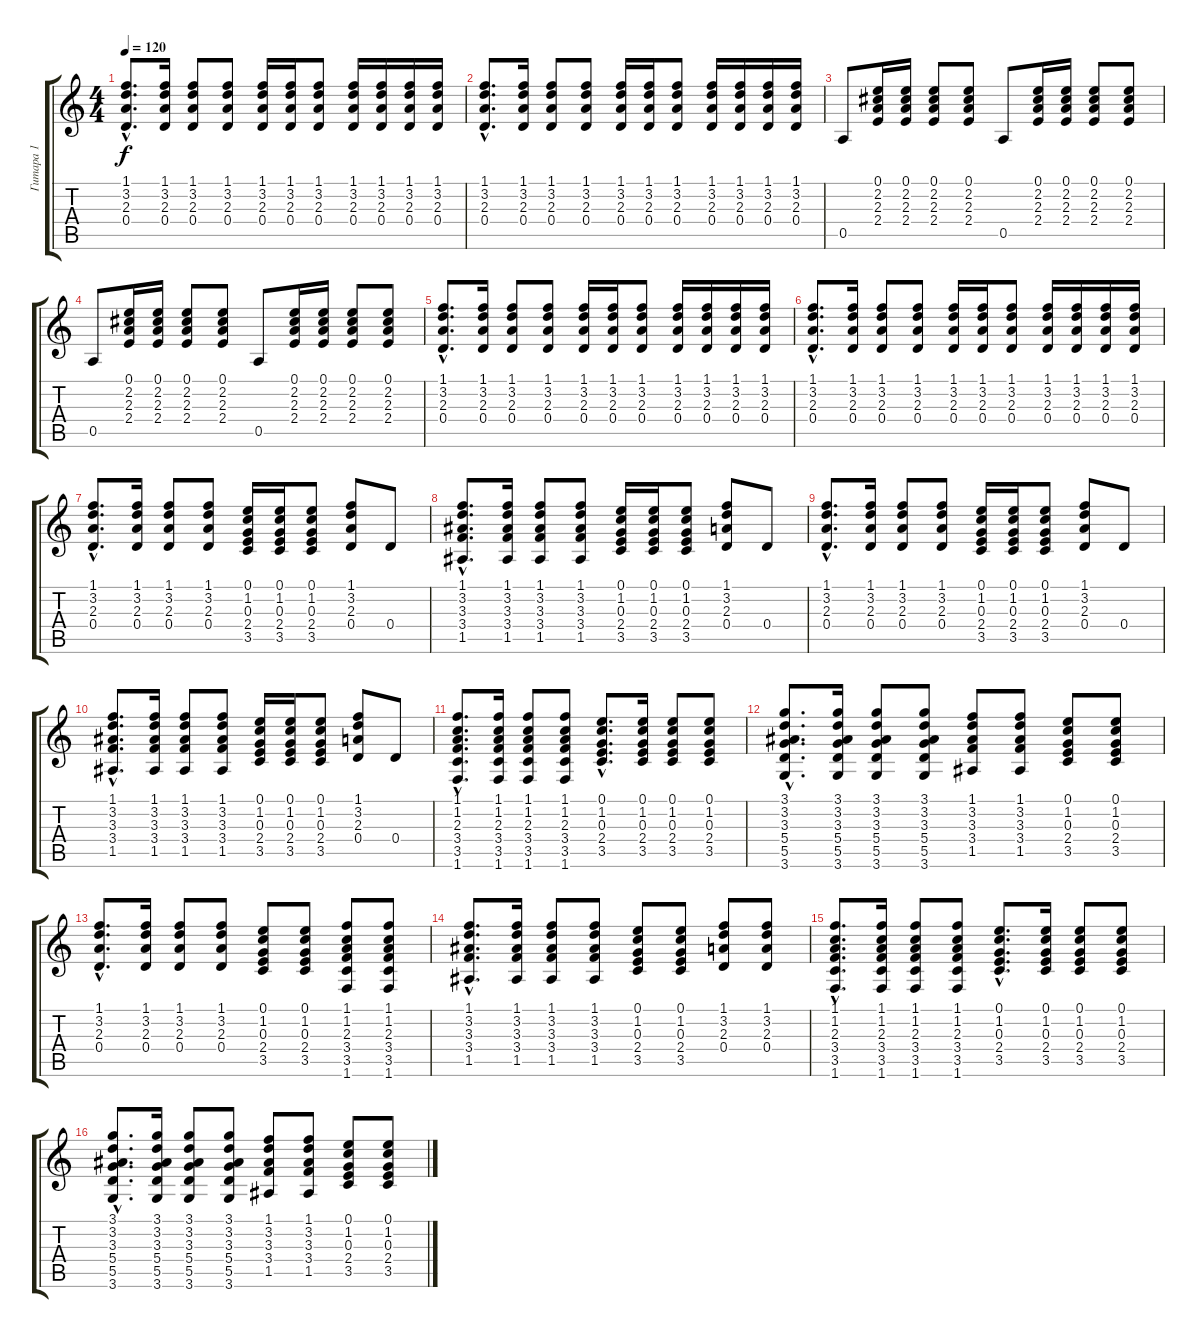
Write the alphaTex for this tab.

\track ("Гитара 1" "Гитара 1") {instrument acousticguitarsteel}
\staff {score tabs}
\tuning (E4 B3 G3 D3 A2 E2) {hide}
\ts (4 4)
\tempo 120
\clef g2
\ks c
(1.1{hac} 3.2{hac} 2.3{hac} 0.4{hac}).8{d dy f} (1.1 3.2 2.3 0.4).16 (1.1 3.2 2.3 0.4).8 (1.1 3.2 2.3 0.4).8 (1.1 3.2 2.3 0.4).16 (1.1 3.2 2.3 0.4).16 (1.1 3.2 2.3 0.4).8 (1.1 3.2 2.3 0.4).16 (1.1 3.2 2.3 0.4).16 (1.1 3.2 2.3 0.4).16 (1.1 3.2 2.3 0.4).16 |
(1.1{hac} 3.2{hac} 2.3{hac} 0.4{hac}).8{d} (1.1 3.2 2.3 0.4).16 (1.1 3.2 2.3 0.4).8 (1.1 3.2 2.3 0.4).8 (1.1 3.2 2.3 0.4).16 (1.1 3.2 2.3 0.4).16 (1.1 3.2 2.3 0.4).8 (1.1 3.2 2.3 0.4).16 (1.1 3.2 2.3 0.4).16 (1.1 3.2 2.3 0.4).16 (1.1 3.2 2.3 0.4).16 |
0.5.8 (0.1 2.2 2.3 2.4).16 (0.1 2.2 2.3 2.4).16 (0.1 2.2 2.3 2.4).8 (0.1 2.2 2.3 2.4).8 0.5.8 (0.1 2.2 2.3 2.4).16 (0.1 2.2 2.3 2.4).16 (0.1 2.2 2.3 2.4).8 (0.1 2.2 2.3 2.4).8 |
0.5.8 (0.1 2.2 2.3 2.4).16 (0.1 2.2 2.3 2.4).16 (0.1 2.2 2.3 2.4).8 (0.1 2.2 2.3 2.4).8 0.5.8 (0.1 2.2 2.3 2.4).16 (0.1 2.2 2.3 2.4).16 (0.1 2.2 2.3 2.4).8 (0.1 2.2 2.3 2.4).8 |
(1.1{hac} 3.2{hac} 2.3{hac} 0.4{hac}).8{d} (1.1 3.2 2.3 0.4).16 (1.1 3.2 2.3 0.4).8 (1.1 3.2 2.3 0.4).8 (1.1 3.2 2.3 0.4).16 (1.1 3.2 2.3 0.4).16 (1.1 3.2 2.3 0.4).8 (1.1 3.2 2.3 0.4).16 (1.1 3.2 2.3 0.4).16 (1.1 3.2 2.3 0.4).16 (1.1 3.2 2.3 0.4).16 |
(1.1{hac} 3.2{hac} 2.3{hac} 0.4{hac}).8{d} (1.1 3.2 2.3 0.4).16 (1.1 3.2 2.3 0.4).8 (1.1 3.2 2.3 0.4).8 (1.1 3.2 2.3 0.4).16 (1.1 3.2 2.3 0.4).16 (1.1 3.2 2.3 0.4).8 (1.1 3.2 2.3 0.4).16 (1.1 3.2 2.3 0.4).16 (1.1 3.2 2.3 0.4).16 (1.1 3.2 2.3 0.4).16 |
(1.1{hac} 3.2{hac} 2.3{hac} 0.4{hac}).8{d} (1.1 3.2 2.3 0.4).16 (1.1 3.2 2.3 0.4).8 (1.1 3.2 2.3 0.4).8 (0.1 1.2 0.3 2.4 3.5).16 (0.1 1.2 0.3 2.4 3.5).16 (0.1 1.2 0.3 2.4 3.5).8 (1.1 3.2 2.3 0.4).8 0.4.8 |
(1.1{hac} 3.2{hac} 3.3{hac} 3.4{hac} 1.5{hac}).8{d} (1.1 3.2 3.3 3.4 1.5).16 (1.1 3.2 3.3 3.4 1.5).8 (1.1 3.2 3.3 3.4 1.5).8 (0.1 1.2 0.3 2.4 3.5).16 (0.1 1.2 0.3 2.4 3.5).16 (0.1 1.2 0.3 2.4 3.5).8 (1.1 3.2 2.3 0.4).8 0.4.8 |
(1.1{hac} 3.2{hac} 2.3{hac} 0.4{hac}).8{d} (1.1 3.2 2.3 0.4).16 (1.1 3.2 2.3 0.4).8 (1.1 3.2 2.3 0.4).8 (0.1 1.2 0.3 2.4 3.5).16 (0.1 1.2 0.3 2.4 3.5).16 (0.1 1.2 0.3 2.4 3.5).8 (1.1 3.2 2.3 0.4).8 0.4.8 |
(1.1{hac} 3.2{hac} 3.3{hac} 3.4{hac} 1.5{hac}).8{d} (1.1 3.2 3.3 3.4 1.5).16 (1.1 3.2 3.3 3.4 1.5).8 (1.1 3.2 3.3 3.4 1.5).8 (0.1 1.2 0.3 2.4 3.5).16 (0.1 1.2 0.3 2.4 3.5).16 (0.1 1.2 0.3 2.4 3.5).8 (1.1 3.2 2.3 0.4).8 0.4.8 |
(1.1{hac} 1.2{hac} 2.3{hac} 3.4{hac} 3.5{hac} 1.6{hac}).8{d} (1.1 1.2 2.3 3.4 3.5 1.6).16 (1.1 1.2 2.3 3.4 3.5 1.6).8 (1.1 1.2 2.3 3.4 3.5 1.6).8 (0.1{hac} 1.2{hac} 0.3{hac} 2.4{hac} 3.5{hac}).8{d} (0.1 1.2 0.3 2.4 3.5).16 (0.1 1.2 0.3 2.4 3.5).8 (0.1 1.2 0.3 2.4 3.5).8 |
(3.1{hac} 3.2{hac} 3.3{hac} 5.4{hac} 5.5{hac} 3.6{hac}).8{d} (3.1 3.2 3.3 5.4 5.5 3.6).16 (3.1 3.2 3.3 5.4 5.5 3.6).8 (3.1 3.2 3.3 5.4 5.5 3.6).8 (1.1 3.2 3.3 3.4 1.5).8 (1.1 3.2 3.3 3.4 1.5).8 (0.1 1.2 0.3 2.4 3.5).8 (0.1 1.2 0.3 2.4 3.5).8 |
(1.1{hac} 3.2{hac} 2.3{hac} 0.4{hac}).8{d} (1.1 3.2 2.3 0.4).16 (1.1 3.2 2.3 0.4).8 (1.1 3.2 2.3 0.4).8 (0.1 1.2 0.3 2.4 3.5).8 (0.1 1.2 0.3 2.4 3.5).8 (1.1 1.2 2.3 3.4 3.5 1.6).8 (1.1 1.2 2.3 3.4 3.5 1.6).8 |
(1.1{hac} 3.2{hac} 3.3{hac} 3.4{hac} 1.5{hac}).8{d} (1.1 3.2 3.3 3.4 1.5).16 (1.1 3.2 3.3 3.4 1.5).8 (1.1 3.2 3.3 3.4 1.5).8 (0.1 1.2 0.3 2.4 3.5).8 (0.1 1.2 0.3 2.4 3.5).8 (1.1 3.2 2.3 0.4).8 (1.1 3.2 2.3 0.4).8 |
(1.1{hac} 1.2{hac} 2.3{hac} 3.4{hac} 3.5{hac} 1.6{hac}).8{d} (1.1 1.2 2.3 3.4 3.5 1.6).16 (1.1 1.2 2.3 3.4 3.5 1.6).8 (1.1 1.2 2.3 3.4 3.5 1.6).8 (0.1{hac} 1.2{hac} 0.3{hac} 2.4{hac} 3.5{hac}).8{d} (0.1 1.2 0.3 2.4 3.5).16 (0.1 1.2 0.3 2.4 3.5).8 (0.1 1.2 0.3 2.4 3.5).8 |
(3.1{hac} 3.2{hac} 3.3{hac} 5.4{hac} 5.5{hac} 3.6{hac}).8{d} (3.1 3.2 3.3 5.4 5.5 3.6).16 (3.1 3.2 3.3 5.4 5.5 3.6).8 (3.1 3.2 3.3 5.4 5.5 3.6).8 (1.1 3.2 3.3 3.4 1.5).8 (1.1 3.2 3.3 3.4 1.5).8 (0.1 1.2 0.3 2.4 3.5).8 (0.1 1.2 0.3 2.4 3.5).8
